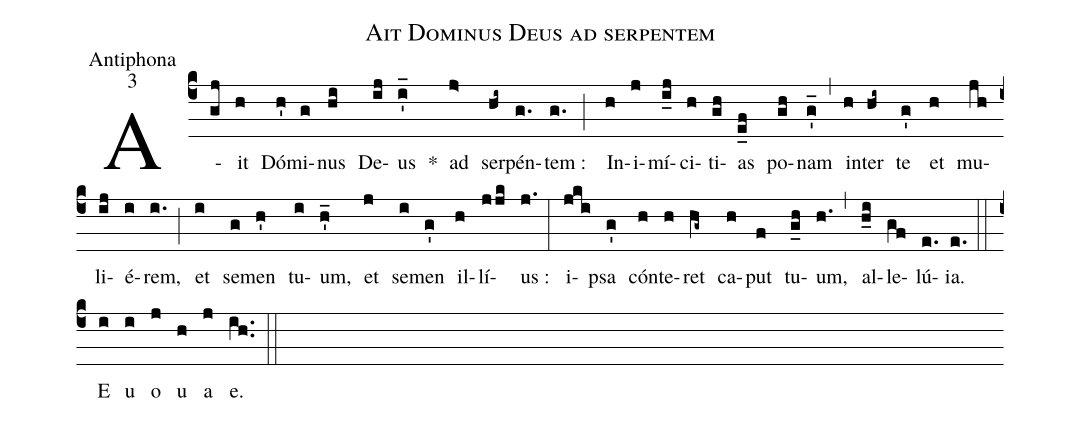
name:Ait Dominus Deus ad serpentem;
office-part:Antiphona;
mode:3;
%%
(c4) A(gj)it(h) Dó(h')mi(g)nus(hi) De(ij)us(i'_) *() ad(j>) ser(hi~)pén(g.)tem : (g.) (;) In(h)i(j)mí(i_j)ci(h)ti(gh)as(e_f) po(gh)nam(g_') (,) in(h)ter(hi~) te(g') et(h) mu(jh)li(ij)é(i)rem,(i.) (;) et(i) se(g)men(h') tu(i)um,(h'_) et(j) se(i)men(g') il(h)lí(jjk)us :(j.) (:) i(jki)psa(g') cón(h)te(h)ret(hg~) ca(h)put(f) tu(g_h)um,(h.) (,) al(h_i)le(gf)lú(e.)ia.(e.) (::) E(i) u(i) o(j) u(h) a(j) e.(ih..) (::)
